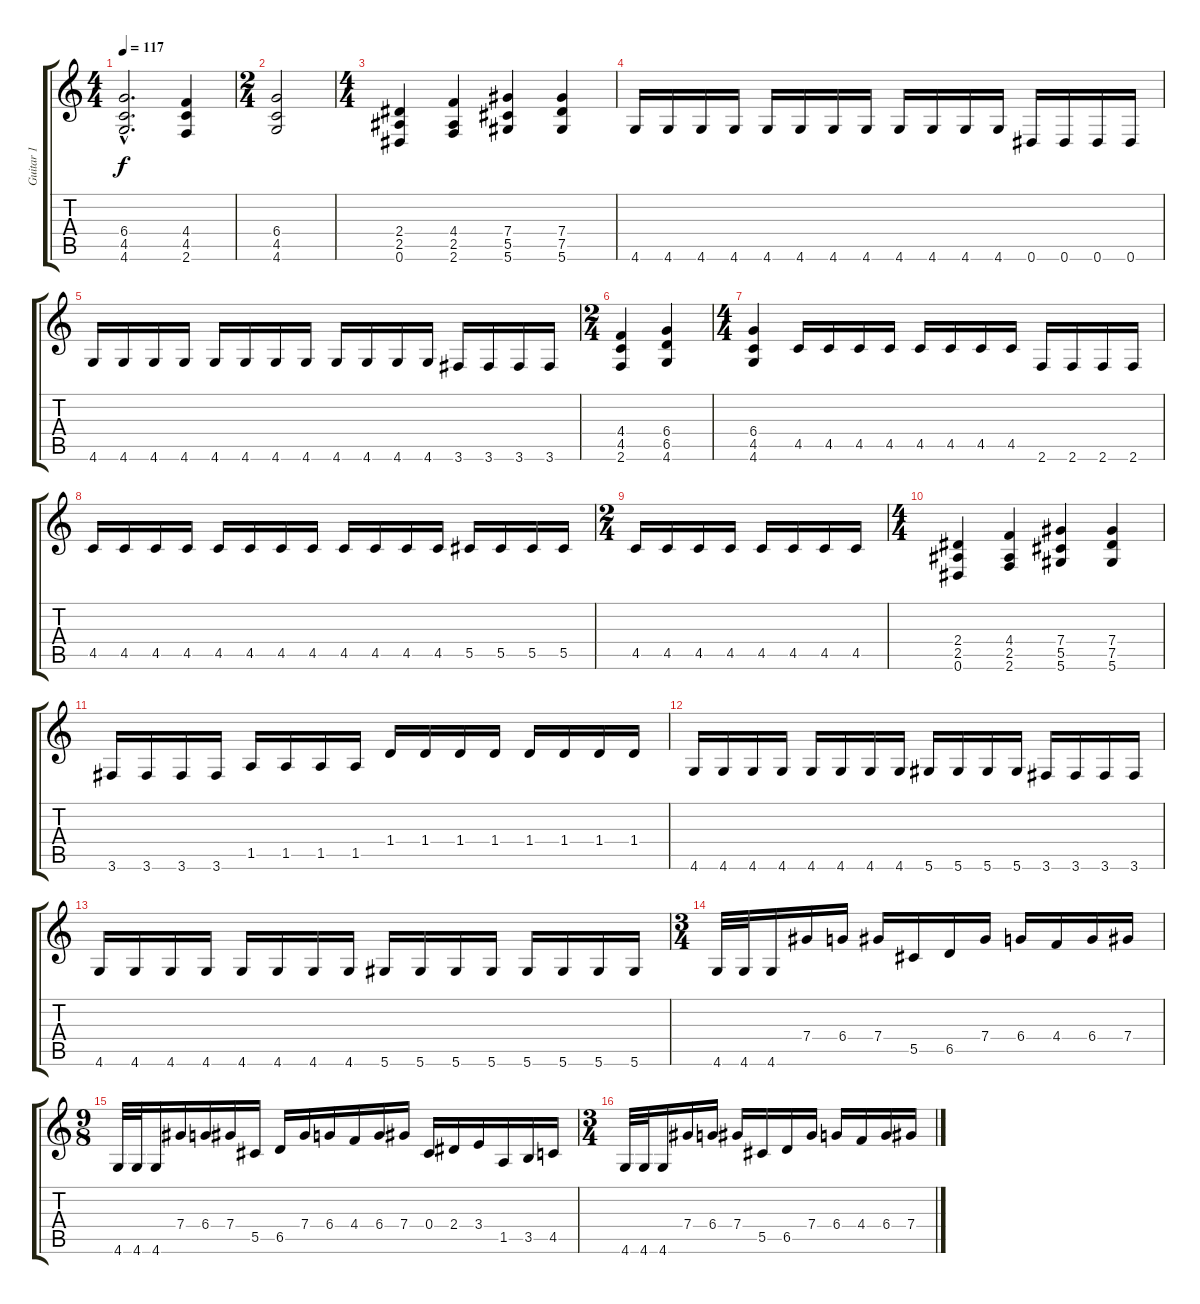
\track ("Guitar 1" "Guitar 1") {instrument distortionguitar}
\staff {score tabs}
\tuning (Eb4 Bb3 Gb3 Db3 Ab2 Eb2) {hide}
\ts (4 4)
\tempo 117
\clef g2
\ks c
(6.4{hac} 4.5{hac} 4.6{hac}).2{d dy f} (4.4 4.5 2.6).4 |
\ts (2 4)
(6.4 4.5 4.6).2 |
\ts (4 4)
(2.4 2.5 0.6).4 (4.4 2.5 2.6).4 (7.4 5.5 5.6).4 (7.4 7.5 5.6).4 |
4.6.16 4.6.16 4.6.16 4.6.16 4.6.16 4.6.16 4.6.16 4.6.16 4.6.16 4.6.16 4.6.16 4.6.16 0.6.16 0.6.16 0.6.16 0.6.16 |
4.6.16 4.6.16 4.6.16 4.6.16 4.6.16 4.6.16 4.6.16 4.6.16 4.6.16 4.6.16 4.6.16 4.6.16 3.6.16 3.6.16 3.6.16 3.6.16 |
\ts (2 4)
(4.4 4.5 2.6).4 (6.4 6.5 4.6).4 |
\ts (4 4)
(6.4 4.5 4.6).4 4.5.16 4.5.16 4.5.16 4.5.16 4.5.16 4.5.16 4.5.16 4.5.16 2.6.16 2.6.16 2.6.16 2.6.16 |
4.5.16 4.5.16 4.5.16 4.5.16 4.5.16 4.5.16 4.5.16 4.5.16 4.5.16 4.5.16 4.5.16 4.5.16 5.5.16 5.5.16 5.5.16 5.5.16 |
\ts (2 4)
4.5.16 4.5.16 4.5.16 4.5.16 4.5.16 4.5.16 4.5.16 4.5.16 |
\ts (4 4)
(2.4 2.5 0.6).4 (4.4 2.5 2.6).4 (7.4 5.5 5.6).4 (7.4 7.5 5.6).4 |
3.6.16 3.6.16 3.6.16 3.6.16 1.5.16 1.5.16 1.5.16 1.5.16 1.4.16 1.4.16 1.4.16 1.4.16 1.4.16 1.4.16 1.4.16 1.4.16 |
4.6.16 4.6.16 4.6.16 4.6.16 4.6.16 4.6.16 4.6.16 4.6.16 5.6.16 5.6.16 5.6.16 5.6.16 3.6.16 3.6.16 3.6.16 3.6.16 |
4.6.16 4.6.16 4.6.16 4.6.16 4.6.16 4.6.16 4.6.16 4.6.16 5.6.16 5.6.16 5.6.16 5.6.16 5.6.16 5.6.16 5.6.16 5.6.16 |
\ts (3 4)
4.6.32 4.6.32 4.6.16 7.4.16 6.4.16 7.4.16 5.5.16 6.5.16 7.4.16 6.4.16 4.4.16 6.4.16 7.4.16 |
\ts (9 8)
4.6.32 4.6.32 4.6.16 7.4.16 6.4.16 7.4.16 5.5.16 6.5.16 7.4.16 6.4.16 4.4.16 6.4.16 7.4.16 0.4.16 2.4.16 3.4.16 1.5.16 3.5.16 4.5.16 |
\ts (3 4)
4.6.32 4.6.32 4.6.16 7.4.16 6.4.16 7.4.16 5.5.16 6.5.16 7.4.16 6.4.16 4.4.16 6.4.16 7.4.16
